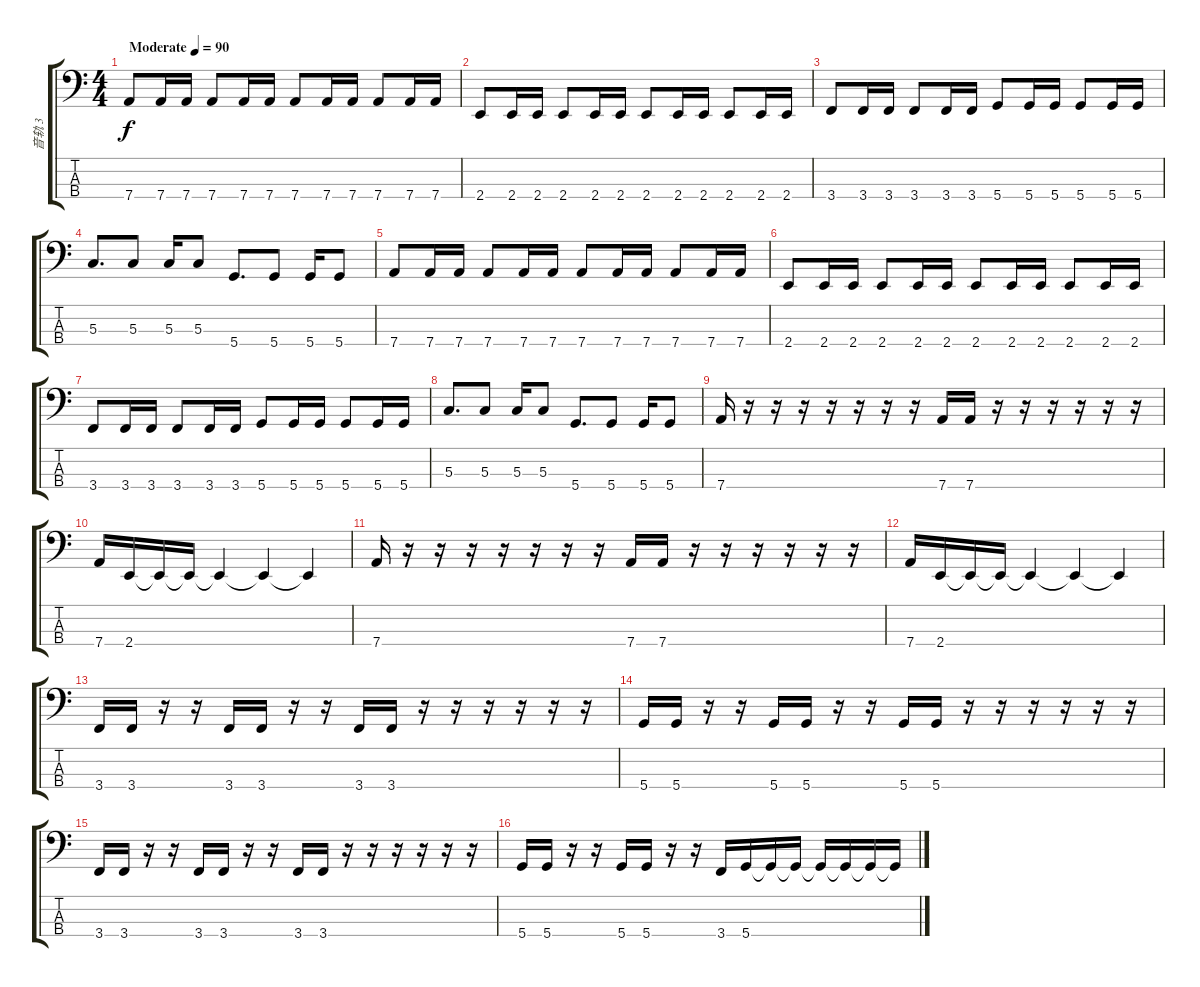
\track ("音轨 3" "音轨 3") {instrument electricbasspick}
\staff {score tabs}
\tuning (F2 C2 G1 D1) {hide}
\ts (4 4)
\tempo (90 "Moderate")
\clef f4
\ks c
7.4.8{dy f instrument electricbasspick} 7.4.16 7.4.16 7.4.8 7.4.16 7.4.16 7.4.8 7.4.16 7.4.16 7.4.8 7.4.16 7.4.16 |
2.4.8 2.4.16 2.4.16 2.4.8 2.4.16 2.4.16 2.4.8 2.4.16 2.4.16 2.4.8 2.4.16 2.4.16 |
3.4.8 3.4.16 3.4.16 3.4.8 3.4.16 3.4.16 5.4.8 5.4.16 5.4.16 5.4.8 5.4.16 5.4.16 |
5.3.8{d} 5.3.8 5.3.16 5.3.8 5.4.8{d} 5.4.8 5.4.16 5.4.8 |
7.4.8 7.4.16 7.4.16 7.4.8 7.4.16 7.4.16 7.4.8 7.4.16 7.4.16 7.4.8 7.4.16 7.4.16 |
2.4.8 2.4.16 2.4.16 2.4.8 2.4.16 2.4.16 2.4.8 2.4.16 2.4.16 2.4.8 2.4.16 2.4.16 |
3.4.8 3.4.16 3.4.16 3.4.8 3.4.16 3.4.16 5.4.8 5.4.16 5.4.16 5.4.8 5.4.16 5.4.16 |
5.3.8{d} 5.3.8 5.3.16 5.3.8 5.4.8{d} 5.4.8 5.4.16 5.4.8 |
7.4.16 r.16 r.16 r.16 r.16 r.16 r.16 r.16 7.4.16 7.4.16 r.16 r.16 r.16 r.16 r.16 r.16 |
7.4.16 2.4.16 2.4{t}.16 2.4{t}.16 2.4{t}.4 2.4{t}.4 2.4{t}.4 |
7.4.16 r.16 r.16 r.16 r.16 r.16 r.16 r.16 7.4.16 7.4.16 r.16 r.16 r.16 r.16 r.16 r.16 |
7.4.16 2.4.16 2.4{t}.16 2.4{t}.16 2.4{t}.4 2.4{t}.4 2.4{t}.4 |
3.4.16 3.4.16 r.16 r.16 3.4.16 3.4.16 r.16 r.16 3.4.16 3.4.16 r.16 r.16 r.16 r.16 r.16 r.16 |
5.4.16 5.4.16 r.16 r.16 5.4.16 5.4.16 r.16 r.16 5.4.16 5.4.16 r.16 r.16 r.16 r.16 r.16 r.16 |
3.4.16 3.4.16 r.16 r.16 3.4.16 3.4.16 r.16 r.16 3.4.16 3.4.16 r.16 r.16 r.16 r.16 r.16 r.16 |
5.4.16 5.4.16 r.16 r.16 5.4.16 5.4.16 r.16 r.16 3.4.16 5.4.16 5.4{t}.16 5.4{t}.16 5.4{t}.16 5.4{t}.16 5.4{t}.16 5.4{t}.16
